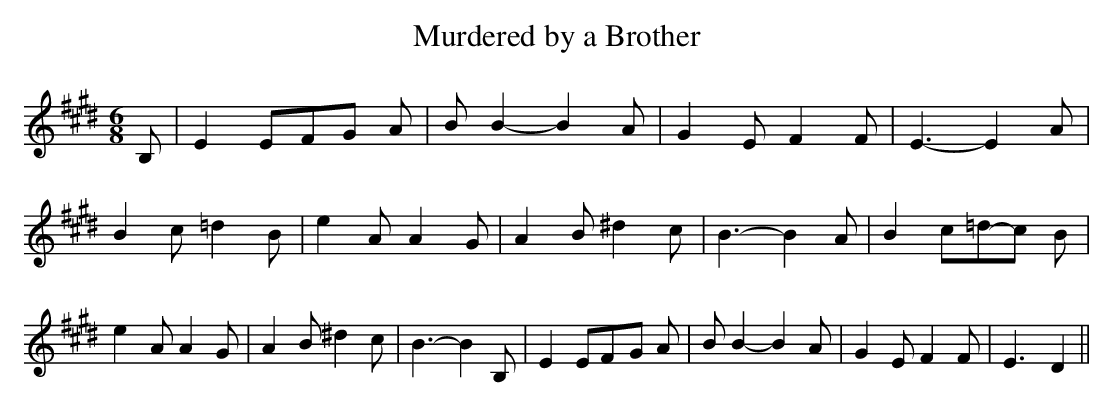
X:1
T:Murdered by a Brother
M:6/8
L:1/8
K:E
 B,| E2 EF-G A| B B2- B2 A| G2 E F2 F| E3- E2 A| B2 c =d2 B| e2- A A2 G|\
 A2 B ^d2 c| B3- B2 A| B2 c=d-c B| e2- A A2 G| A2 B ^d2 c| B3- B2 B,|\
 E2 EF-G A| B B2- B2 A| G2 E F2 F| E3- D2||
